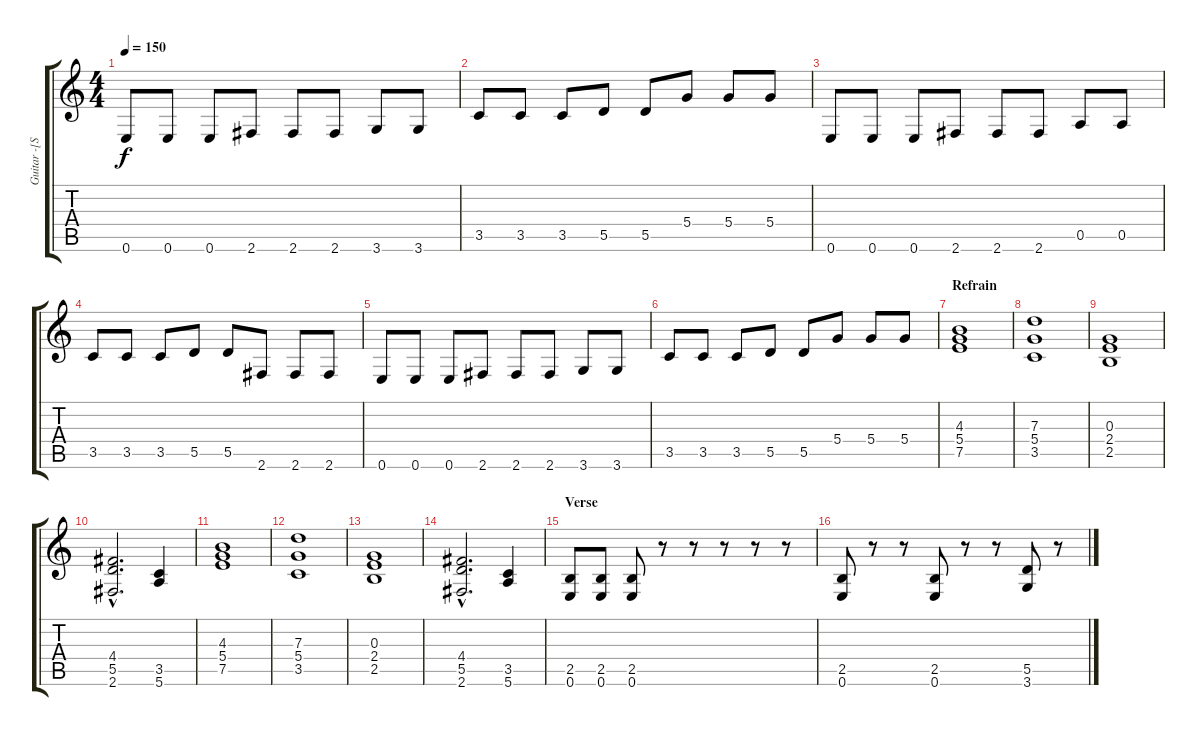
\track ("Guitar -[Schneider]-" "Guitar -[S") {instrument overdrivenguitar}
\staff {score tabs}
\tuning (E4 B3 G3 D3 A2 E2) {hide}
\ts (4 4)
\tempo 150
\clef g2
\ks c
0.6.8{dy f} 0.6.8 0.6.8 2.6.8 2.6.8 2.6.8 3.6.8 3.6.8 |
3.5.8 3.5.8 3.5.8 5.5.8 5.5.8 5.4.8 5.4.8 5.4.8 |
0.6.8 0.6.8 0.6.8 2.6.8 2.6.8 2.6.8 0.5.8 0.5.8 |
3.5.8 3.5.8 3.5.8 5.5.8 5.5.8 2.6.8 2.6.8 2.6.8 |
0.6.8 0.6.8 0.6.8 2.6.8 2.6.8 2.6.8 3.6.8 3.6.8 |
3.5.8 3.5.8 3.5.8 5.5.8 5.5.8 5.4.8 5.4.8 5.4.8 |
\section ("" "Refrain")
(4.3 5.4 7.5).1 |
(7.3 5.4 3.5).1 |
(0.3 2.4 2.5).1 |
(4.4{hac} 5.5{hac} 2.6{hac}).2{d} (3.5 5.6).4 |
(4.3 5.4 7.5).1 |
(7.3 5.4 3.5).1 |
(0.3 2.4 2.5).1 |
(4.4{hac} 5.5{hac} 2.6{hac}).2{d} (3.5 5.6).4 |
\section ("" "Verse")
(2.5 0.6).8 (2.5 0.6).8 (2.5 0.6).8 r.8 r.8 r.8 r.8 r.8 |
(2.5 0.6).8 r.8 r.8 (2.5 0.6).8 r.8 r.8 (5.5 3.6).8 r.8
